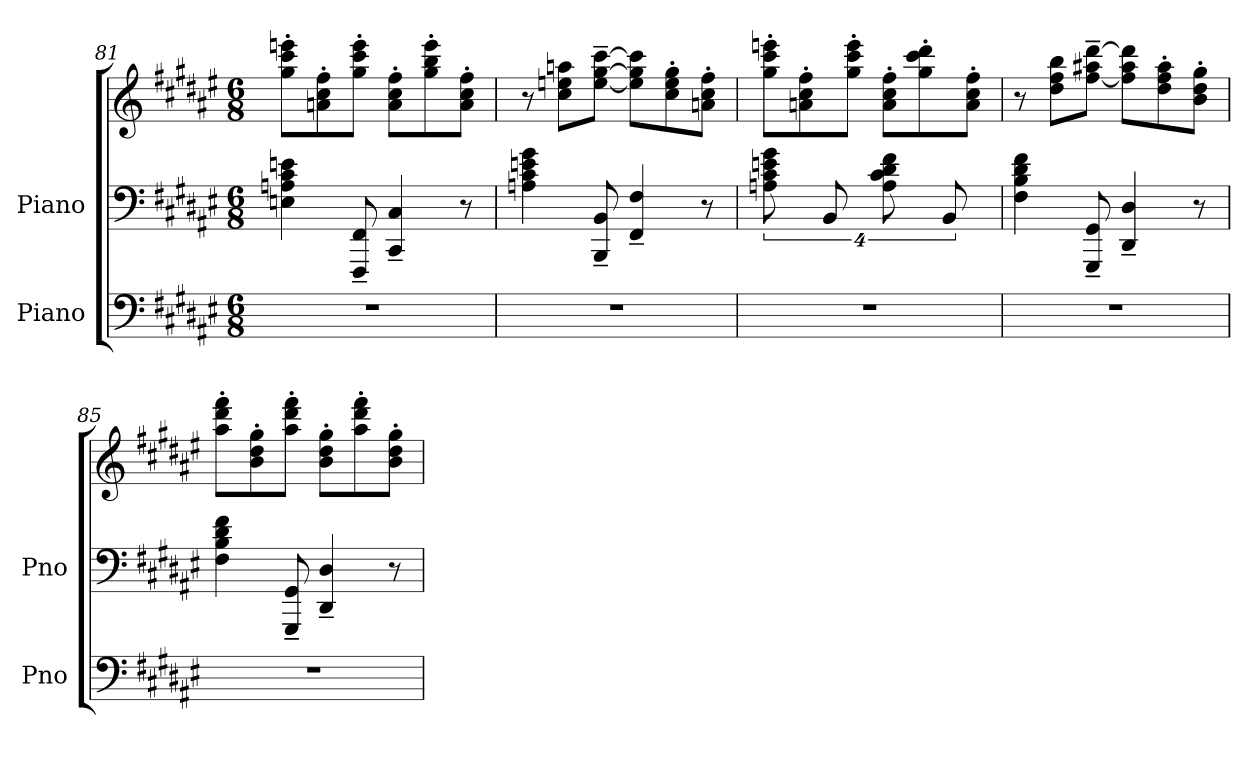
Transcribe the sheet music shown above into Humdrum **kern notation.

**kern	**kern	**kern
*part2	*part1	*part1
*staff3	*staff2	*staff1
*I"Piano	*I"Piano	*
*I'Pno	*I'Pno	*
*clefF4	*clefF4	*clefG2
*k[f#c#g#d#a#e#]	*k[f#c#g#d#a#e#]	*k[f#c#g#d#a#e#]
*M6/8	*M6/8	*M6/8
=81	=81	=81
2.r	4En\ 4An\ 4c#\ 4en\	8gg#\' 8ccc#\' 8eeen\'L
.	.	8an\' 8cc#\' 8ff#\'
.	8FFF#/~ 8FF#/~	8gg#\' 8ccc#\' 8eee\'J
.	4CC#/~ 4C#/~	8a\' 8cc#\' 8ff#\'L
.	.	8gg#\' 8bb\' 8eee\'
.	8r	8a\' 8cc#\' 8ff#\'J
=82	=82	=82
2.r	4An\ 4c#\ 4en\ 4g#\	8r
.	.	8cc#\ 8een\ 8aan\L
.	8BBB/~ 8BB/~	[8ee\~ [8gg#\~ [8ccc#\~J
.	4FF#/~ 4F#/~	8ee\] 8gg#\] 8ccc#\]L
.	.	8cc#\' 8ee\' 8gg#\'
.	8r	8an\' 8cc#\' 8ff#\'J
=83	=83	=83
2.r	16%3An\ 16%3c#\ 16%3en\ 16%3g#\	8gg#\' 8ccc#\' 8eeen\'L
.	.	8an\' 8cc#\' 8ff#\'
.	16%3BB/	.
.	.	8gg#\' 8ccc#\' 8eee\'J
.	16%3A\ 16%3c#\ 16%3d#\ 16%3f#\	8a\' 8cc#\' 8ff#\'L
.	.	8gg#\' 8ccc#\' 8ddd#\'
.	16%3BB/	.
.	.	8a\' 8cc#\' 8ff#\'J
!!LO:PB:g=z
=84	=84	=84
2.r	4F#\ 4B\ 4d#\ 4f#\	8r
.	.	8dd#\ 8ff#\ 8bb\L
.	8GGG#/~ 8GG#/~	[8ff#\~ 8aa#X\~ [8ddd#\~J
.	4DD#/~ 4D#/~	8ff#\] 8aa#\ 8ddd#\]L
.	.	8dd#\' 8ff#\' 8aa#\'
.	8r	8b\' 8dd#\' 8gg#\'J
!!LO:LB:g=z
=85	=85	=85
2.r	4F#\ 4B\ 4d#\ 4f#\	8aa#\' 8ddd#\' 8fff#\'L
.	.	8b\' 8dd#\' 8gg#\'
.	8GGG#/~ 8GG#/~	8aa#\' 8ddd#\' 8fff#\'J
.	4DD#/~ 4D#/~	8b\' 8dd#\' 8gg#\'L
.	.	8aa#\' 8ddd#\' 8fff#\'
.	8r	8b\' 8dd#\' 8gg#\'J
=	=	=
*-	*-	*-
